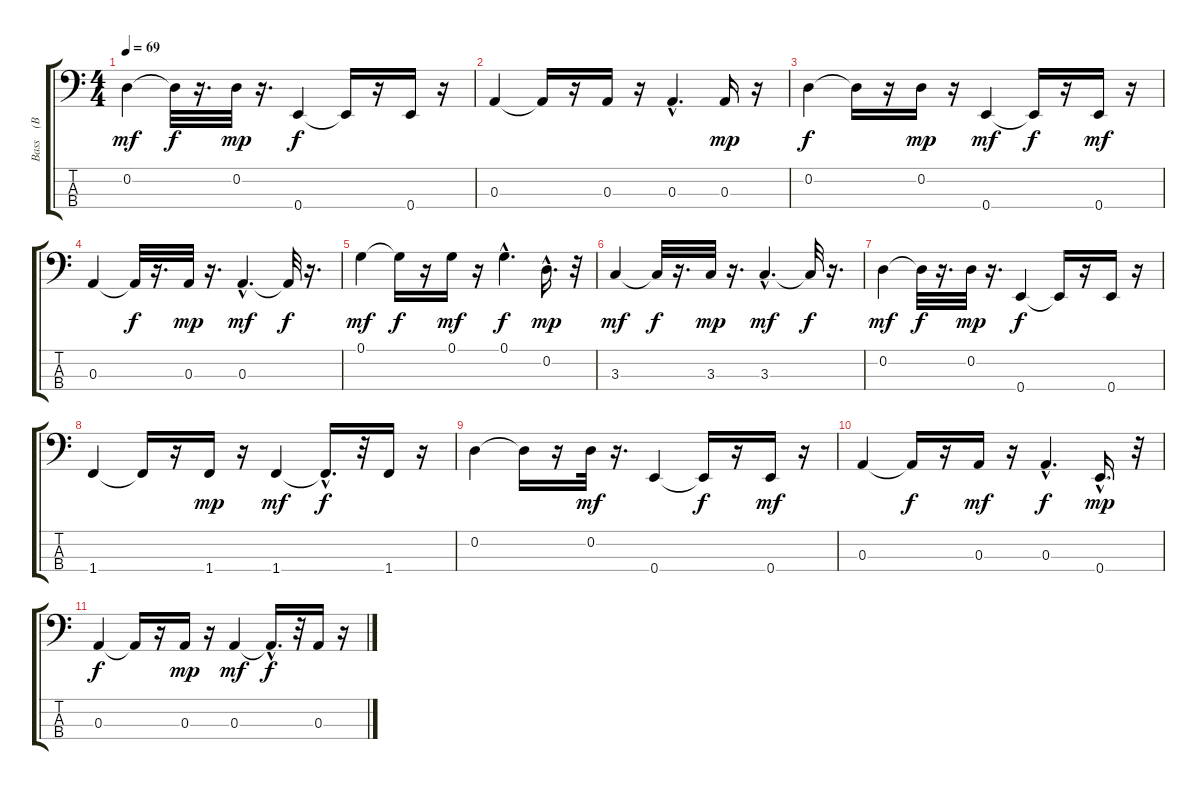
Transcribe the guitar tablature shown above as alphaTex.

\track ("Bass    (BB)" "Bass    (B") {instrument fretlessbass}
\staff {score tabs}
\tuning (G2 D2 A1 E1) {hide}
\ts (4 4)
\tempo 69
\clef f4
\ks c
0.2.4{dy mf} 0.2{t}.32{dy f} r.16{d} 0.2.32{dy mp} r.16{d} 0.4.4{dy f} 0.4{t}.16 r.16 0.4.16 r.16 |
0.3.4 0.3{t}.16 r.16 0.3.16 r.16 0.3{hac}.4{d} 0.3.16{dy mp} r.16 |
0.2.4{dy f} 0.2{t}.16 r.16 0.2.16{dy mp} r.16 0.4.4{dy mf} 0.4{t}.16{dy f} r.16 0.4.16{dy mf} r.16 |
0.3.4 0.3{t}.32{dy f} r.16{d} 0.3.32{dy mp} r.16{d} 0.3{hac}.4{d dy mf} 0.3{t}.32{dy f} r.16{d} |
0.1.4{dy mf} 0.1{t}.16{dy f} r.16 0.1.16{dy mf} r.16 0.1{hac}.4{d dy f} 0.2{hac}.16{d dy mp} r.32 |
3.3.4{dy mf} 3.3{t}.32{dy f} r.16{d} 3.3.32{dy mp} r.16{d} 3.3{hac}.4{d dy mf} 3.3{t}.32{dy f} r.16{d} |
0.2.4{dy mf} 0.2{t}.32{dy f} r.16{d} 0.2.32{dy mp} r.16{d} 0.4.4{dy f} 0.4{t}.16 r.16 0.4.16 r.16 |
1.4.4 1.4{t}.16 r.16 1.4.16{dy mp} r.16 1.4.4{dy mf} 1.4{hac t}.16{d dy f} r.32 1.4.16 r.16 |
0.2.4 0.2{t}.16 r.16 0.2.32{dy mf} r.16{d} 0.4.4 0.4{t}.16{dy f} r.16 0.4.16{dy mf} r.16 |
0.3.4 0.3{t}.16{dy f} r.16 0.3.16{dy mf} r.16 0.3{hac}.4{d dy f} 0.4{hac}.16{d dy mp} r.32 |
0.3.4{dy f} 0.3{t}.16 r.16 0.3.16{dy mp} r.16 0.3.4{dy mf} 0.3{hac t}.16{d dy f} r.32 0.3.16 r.16
